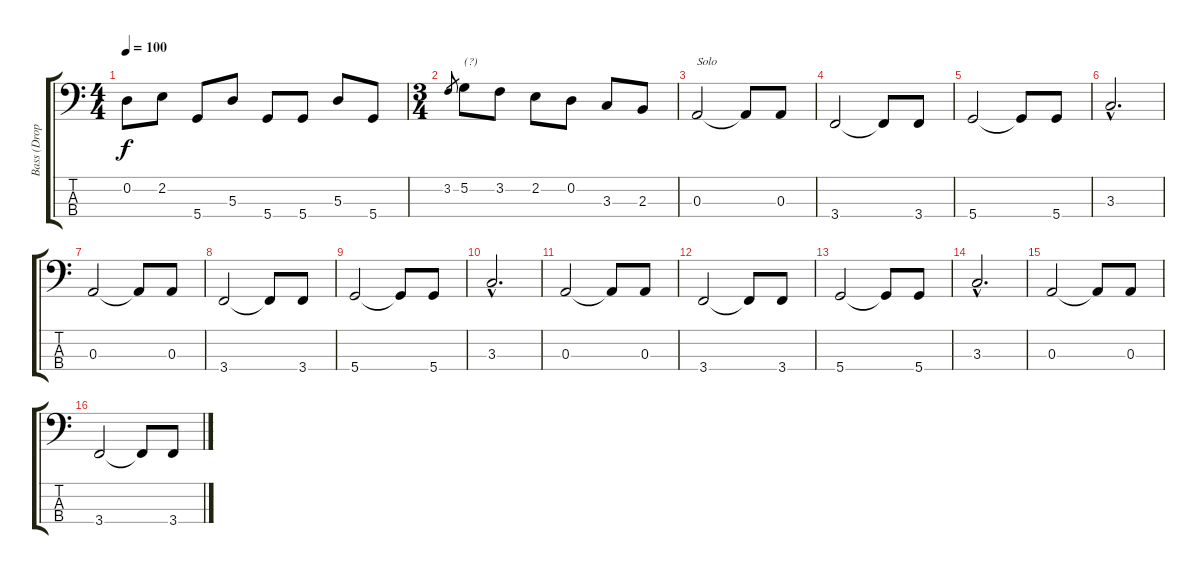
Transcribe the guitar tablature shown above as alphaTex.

\track ("Bass (Dropped D)" "Bass (Drop") {instrument electricbassfinger}
\staff {score tabs}
\tuning (G2 D2 A1 D1) {hide}
\ts (4 4)
\tempo 100
\clef f4
\ks c
0.2.8{dy f} 2.2.8 5.4.8 5.3.8 5.4.8 5.4.8 5.3.8 5.4.8 |
\ts (3 4)
3.2.8{gr} 5.2.8{txt "(?)"} 3.2.8 2.2.8 0.2.8 3.3.8 2.3.8 |
0.3.2{txt "Solo"} 0.3{t}.8 0.3.8 |
3.4.2 3.4{t}.8 3.4.8 |
5.4.2 5.4{t}.8 5.4.8 |
3.3{hac}.2{d} |
0.3.2 0.3{t}.8 0.3.8 |
3.4.2 3.4{t}.8 3.4.8 |
5.4.2 5.4{t}.8 5.4.8 |
3.3{hac}.2{d} |
0.3.2 0.3{t}.8 0.3.8 |
3.4.2 3.4{t}.8 3.4.8 |
5.4.2 5.4{t}.8 5.4.8 |
3.3{hac}.2{d} |
0.3.2 0.3{t}.8 0.3.8 |
3.4.2 3.4{t}.8 3.4.8
